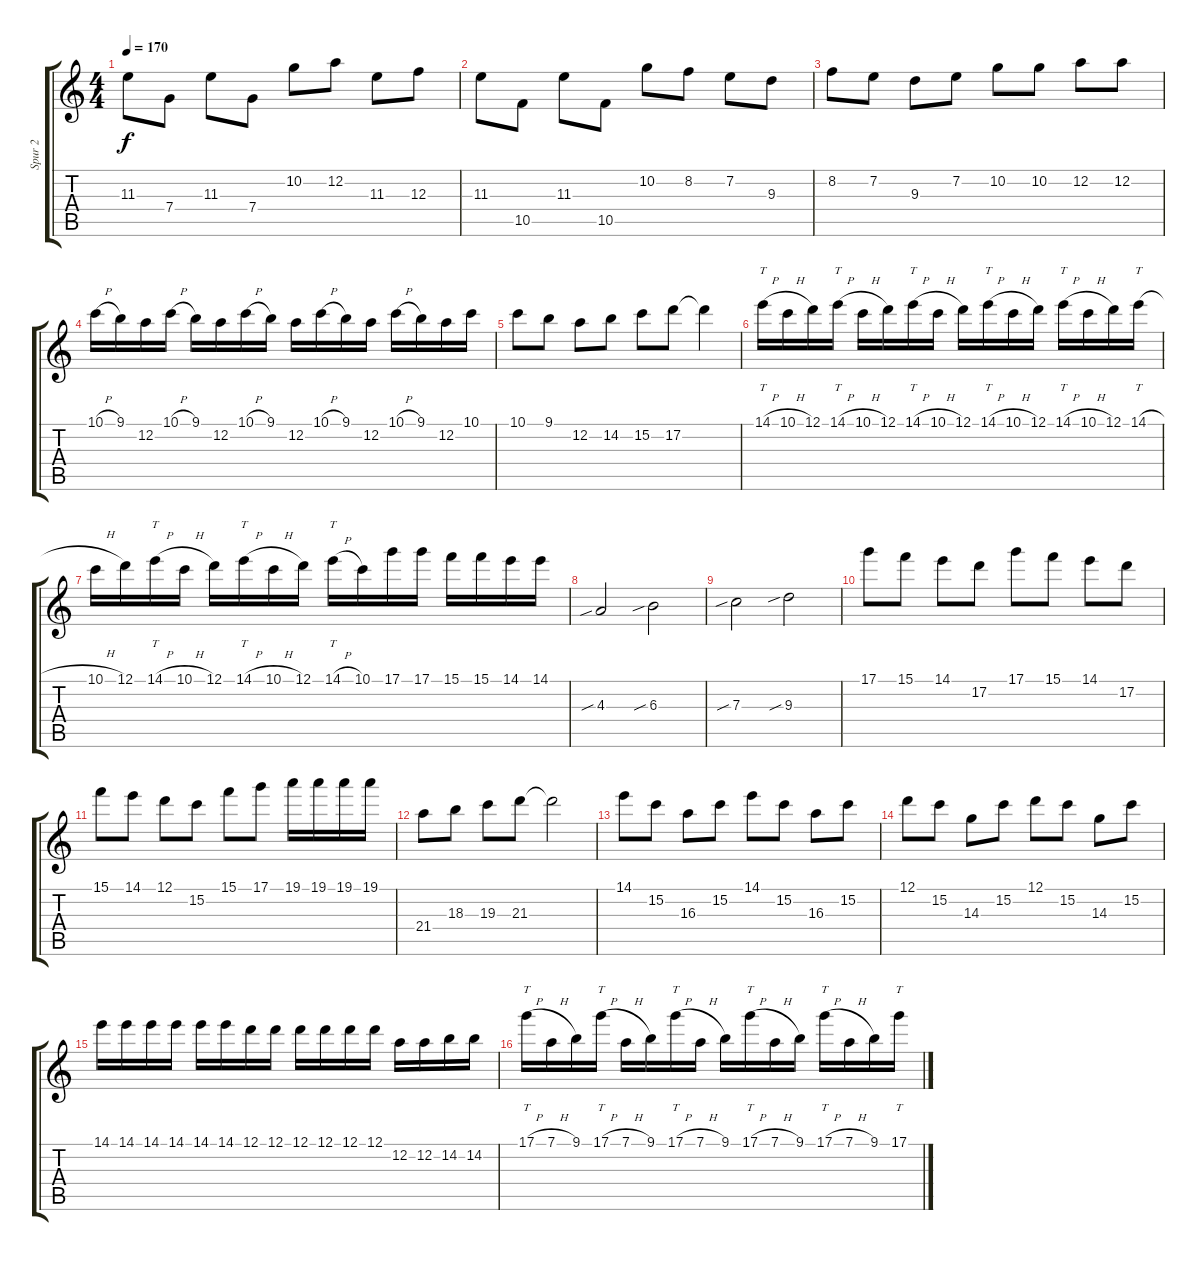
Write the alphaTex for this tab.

\track ("Spur 2" "Spur 2") {instrument distortionguitar}
\staff {score tabs}
\tuning (D4 A3 F3 C3 G2 C2) {hide}
\ts (4 4)
\tempo 170
\clef g2
\ks c
11.3.8{dy f} 7.4.8 11.3.8 7.4.8 10.2.8 12.2.8 11.3.8 12.3.8 |
11.3.8 10.5.8 11.3.8 10.5.8 10.2.8 8.2.8 7.2.8 9.3.8 |
8.2.8 7.2.8 9.3.8 7.2.8 10.2.8 10.2.8 12.2.8 12.2.8 |
10.1{h}.16 9.1.16 12.2.16 10.1{h}.16 9.1.16 12.2.16 10.1{h}.16 9.1.16 12.2.16 10.1{h}.16 9.1.16 12.2.16 10.1{h}.16 9.1.16 12.2.16 10.1.16 |
10.1.8 9.1.8 12.2.8 14.2.8 15.2.8 17.2.8 17.2{t}.4 |
14.1{h}.16{tt} 10.1{h}.16 12.1.16 14.1{h}.16{tt} 10.1{h}.16 12.1.16 14.1{h}.16{tt} 10.1{h}.16 12.1.16 14.1{h}.16{tt} 10.1{h}.16 12.1.16 14.1{h}.16{tt} 10.1{h}.16 12.1.16 14.1{h}.16{tt} |
10.1{h}.16 12.1.16 14.1{h}.16{tt} 10.1{h}.16 12.1.16 14.1{h}.16{tt} 10.1{h}.16 12.1.16 14.1{h}.16{tt} 10.1.16 17.1.16 17.1.16 15.1.16 15.1.16 14.1.16 14.1.16 |
4.3{sib}.2 6.3{sib}.2 |
7.3{sib}.2 9.3{sib}.2 |
17.1.8 15.1.8 14.1.8 17.2.8 17.1.8 15.1.8 14.1.8 17.2.8 |
15.1.8 14.1.8 12.1.8 15.2.8 15.1.8 17.1.8 19.1.16 19.1.16 19.1.16 19.1.16 |
21.4.8 18.3.8 19.3.8 21.3.8 21.3{t}.2 |
14.1.8 15.2.8 16.3.8 15.2.8 14.1.8 15.2.8 16.3.8 15.2.8 |
12.1.8 15.2.8 14.3.8 15.2.8 12.1.8 15.2.8 14.3.8 15.2.8 |
14.1.16 14.1.16 14.1.16 14.1.16 14.1.16 14.1.16 12.1.16 12.1.16 12.1.16 12.1.16 12.1.16 12.1.16 12.2.16 12.2.16 14.2.16 14.2.16 |
17.1{h}.16{tt} 7.1{h}.16 9.1.16 17.1{h}.16{tt} 7.1{h}.16 9.1.16 17.1{h}.16{tt} 7.1{h}.16 9.1.16 17.1{h}.16{tt} 7.1{h}.16 9.1.16 17.1{h}.16{tt} 7.1{h}.16 9.1.16 17.1.16{tt}
